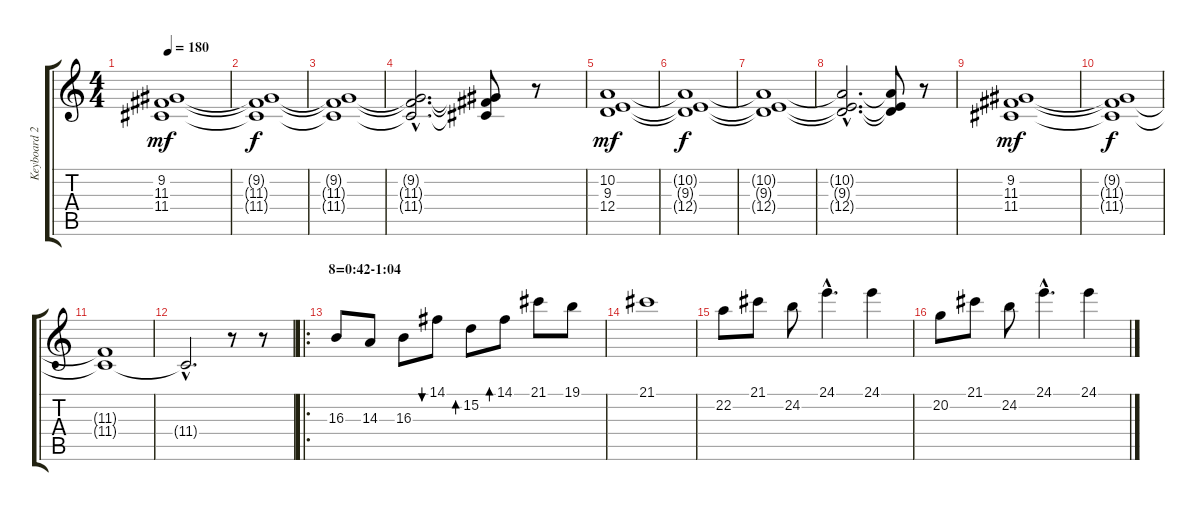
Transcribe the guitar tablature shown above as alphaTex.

\track ("Keyboard 2" "Keyboard 2") {instrument synthstrings2}
\staff {score tabs}
\tuning (E4 B3 G3 D3 A2 E2) {hide}
\ts (4 4)
\tempo 180
\clef g2
\ks c
(9.2 11.3 11.4).1{dy mf} |
(9.2{t} 11.3{t} 11.4{t}).1{dy f} |
(9.2{t} 11.3{t} 11.4{t}).1 |
(9.2{hac t} 11.3{hac t} 11.4{hac t}).2{d} (9.2{t} 11.3{t} 11.4{t}).8 r.8 |
(10.2 9.3 12.4).1{dy mf} |
(10.2{t} 9.3{t} 12.4{t}).1{dy f} |
(10.2{t} 9.3{t} 12.4{t}).1 |
(10.2{hac t} 9.3{hac t} 12.4{hac t}).2{d} (10.2{t} 9.3{t} 12.4{t}).8 r.8 |
(9.2 11.3 11.4).1{dy mf} |
(9.2{t} 11.3{t} 11.4{t}).1{dy f} |
(11.3{t} 11.4{t}).1 |
11.4{hac t}.2{d} r.8 r.8 |
\ro
\section ("" "8=0:42-1:04")
16.3.8{volume 9 balance 0 instrument synthstrings2} 14.3.8 16.3.8 14.1.8{bu 60} 15.2.8{bd 60} 14.1.8{bd 60} 21.1.8 19.1.8 |
21.1.1 |
22.2.8 21.1.8 24.2.8 24.1{hac}.4{d} 24.1.4 |
20.2.8 21.1.8 24.2.8 24.1{hac}.4{d} 24.1.4
